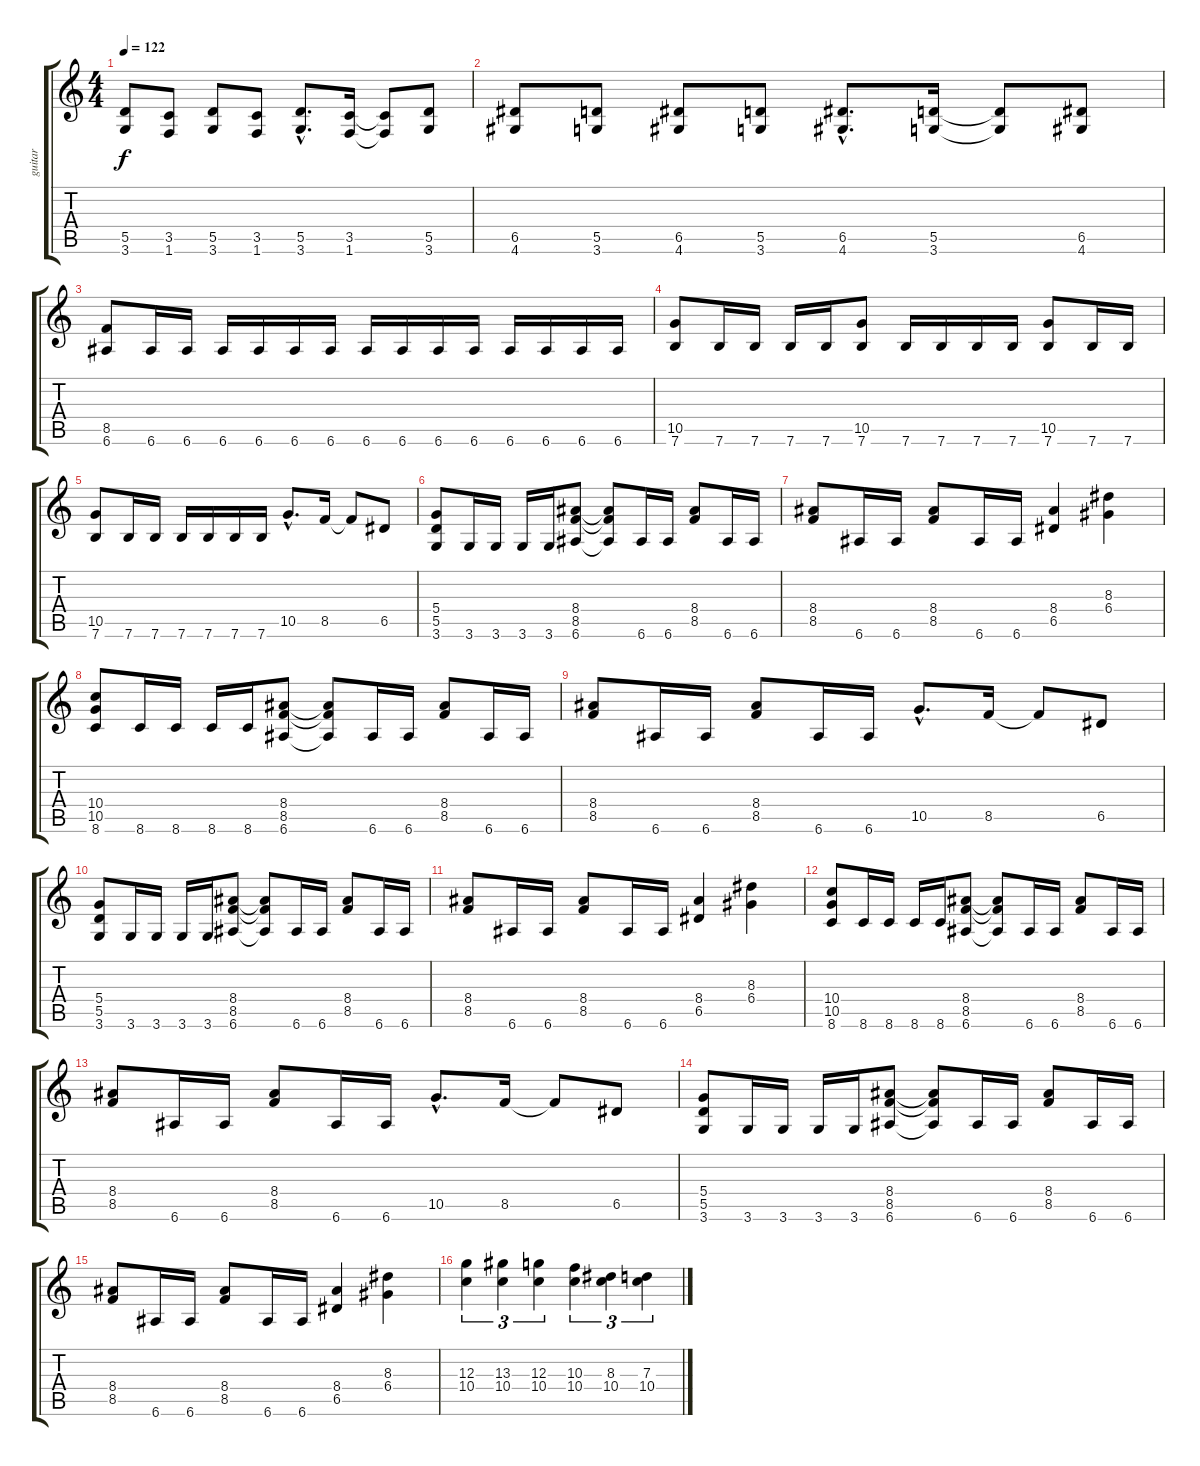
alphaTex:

\track ("guitar" "guitar") {instrument overdrivenguitar}
\staff {score tabs}
\tuning (E4 B3 G3 D3 A2 E2) {hide}
\ts (4 4)
\tempo 122
\clef g2
\ks c
(5.5 3.6).8{dy f} (3.5 1.6).8 (5.5 3.6).8 (3.5 1.6).8 (5.5{hac} 3.6{hac}).8{d} (3.5 1.6).16 (3.5{t} 1.6{t}).8 (5.5 3.6).8 |
(6.5 4.6).8 (5.5 3.6).8 (6.5 4.6).8 (5.5 3.6).8 (6.5{hac} 4.6{hac}).8{d} (5.5 3.6).16 (5.5{t} 3.6{t}).8 (6.5 4.6).8 |
(8.5 6.6).8 6.6.16 6.6.16 6.6.16 6.6.16 6.6.16 6.6.16 6.6.16 6.6.16 6.6.16 6.6.16 6.6.16 6.6.16 6.6.16 6.6.16 |
(10.5 7.6).8 7.6.16 7.6.16 7.6.16 7.6.16 (10.5 7.6).8 7.6.16 7.6.16 7.6.16 7.6.16 (10.5 7.6).8 7.6.16 7.6.16 |
(10.5 7.6).8 7.6.16 7.6.16 7.6.16 7.6.16 7.6.16 7.6.16 10.5{hac}.8{d} 8.5.16 8.5{t}.8 6.5.8 |
(5.4 5.5 3.6).8 3.6.16 3.6.16 3.6.16 3.6.16 (8.4 8.5 6.6).8 (8.4{t} 8.5{t} 6.6{t}).8 6.6.16 6.6.16 (8.4 8.5).8 6.6.16 6.6.16 |
(8.4 8.5).8 6.6.16 6.6.16 (8.4 8.5).8 6.6.16 6.6.16 (8.4 6.5).4 (8.3 6.4).4 |
(10.4 10.5 8.6).8 8.6.16 8.6.16 8.6.16 8.6.16 (8.4 8.5 6.6).8 (8.4{t} 8.5{t} 6.6{t}).8 6.6.16 6.6.16 (8.4 8.5).8 6.6.16 6.6.16 |
(8.4 8.5).8 6.6.16 6.6.16 (8.4 8.5).8 6.6.16 6.6.16 10.5{hac}.8{d} 8.5.16 8.5{t}.8 6.5.8 |
(5.4 5.5 3.6).8 3.6.16 3.6.16 3.6.16 3.6.16 (8.4 8.5 6.6).8 (8.4{t} 8.5{t} 6.6{t}).8 6.6.16 6.6.16 (8.4 8.5).8 6.6.16 6.6.16 |
(8.4 8.5).8 6.6.16 6.6.16 (8.4 8.5).8 6.6.16 6.6.16 (8.4 6.5).4 (8.3 6.4).4 |
(10.4 10.5 8.6).8 8.6.16 8.6.16 8.6.16 8.6.16 (8.4 8.5 6.6).8 (8.4{t} 8.5{t} 6.6{t}).8 6.6.16 6.6.16 (8.4 8.5).8 6.6.16 6.6.16 |
(8.4 8.5).8 6.6.16 6.6.16 (8.4 8.5).8 6.6.16 6.6.16 10.5{hac}.8{d} 8.5.16 8.5{t}.8 6.5.8 |
(5.4 5.5 3.6).8 3.6.16 3.6.16 3.6.16 3.6.16 (8.4 8.5 6.6).8 (8.4{t} 8.5{t} 6.6{t}).8 6.6.16 6.6.16 (8.4 8.5).8 6.6.16 6.6.16 |
(8.4 8.5).8 6.6.16 6.6.16 (8.4 8.5).8 6.6.16 6.6.16 (8.4 6.5).4 (8.3 6.4).4 |
(12.3 10.4).4{tu (3 2)} (13.3 10.4).4{tu (3 2)} (12.3 10.4).4{tu (3 2)} (10.3 10.4).4{tu (3 2)} (8.3 10.4).4{tu (3 2)} (7.3 10.4).4{tu (3 2)}
